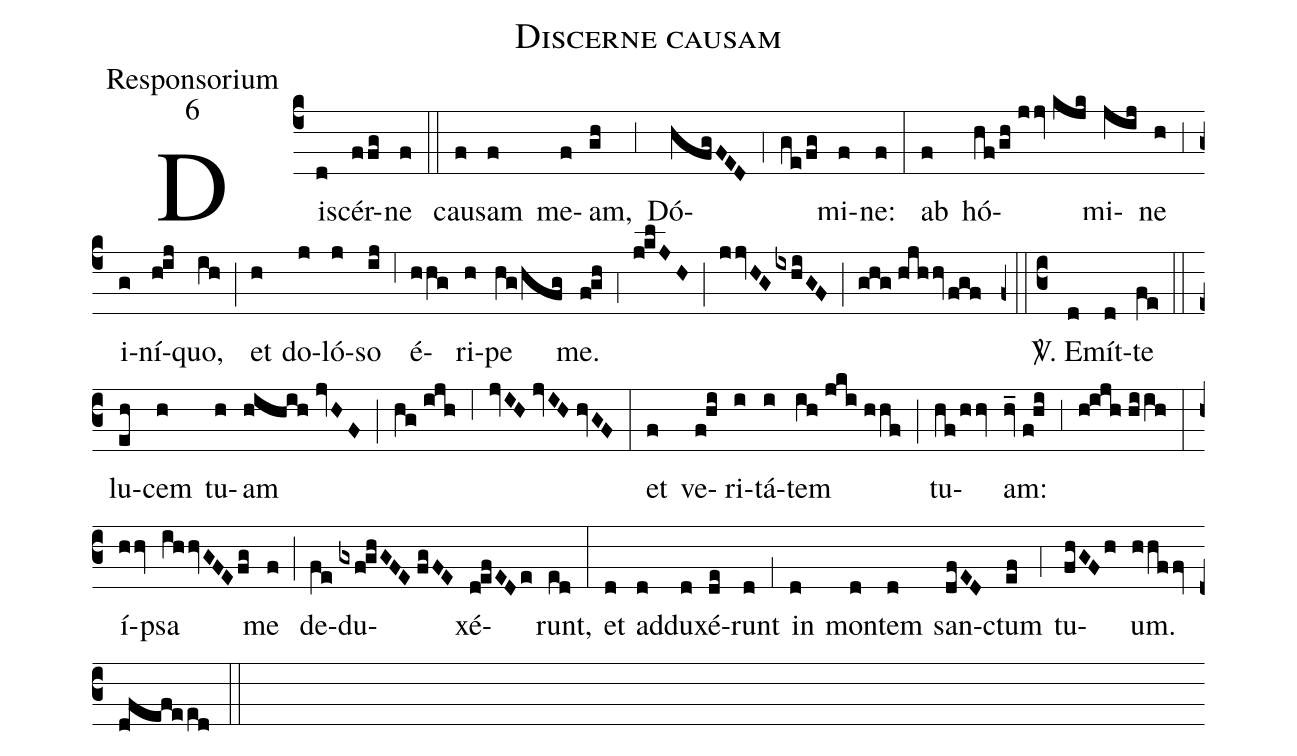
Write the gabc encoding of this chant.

name:Discerne causam;
office-part:Responsorium;
mode:6;
%%
(c4) Di(d)scér(ffg)ne(f) (::)
cau(f)sam(f) me(f)am,(gh) (,3) Dó(hfgFED)(,4)(ge/fg)mi(f)ne:(f) (:)
ab(f) hó(hf/gh//jjv//kjk)mi(jij)ne(h) (,3) i(g)ní(h!ij)quo,(ih) (;) et(h) do(j)ló(j)so(ij) (,6) é(hhg)ri(h)pe(hg/hfg) me.(f!gh) (,4) (j!klJH) (;) (jjvHG/ixhiGF) (;) (ghg//hjhhv/fgf)
(z0::c3) <sp>V/</sp>. E(d)mít(d)te(fe) (::)
lu(eh)cem(h) tu(h)am(hihih//jvHF) (;) (hg//ijh) (,6) (jvIH//jvIH//hvGF) (:)
et(f) ve(f!hi)ri(i)tá(i)tem(ih//jki//hhf) (;) tu(hf/hhv)am:(hv_//f!hi) (,3) (h!ijh//hiih) (:)
í(hhv)psa(ihhvGFE/fg) me(f) (;) de(fe)du(gxf!ghGFE//fgFE)xé(d!efEDe)runt,(ed) (:)
et(d) ad(d)du(d)xé(de)runt(d) (,1) in(d) mon(d)tem(d) san(dfED)ctum(ef) (,4) tu(fhGFh)um.(hhffv//dfefeed) (::)
